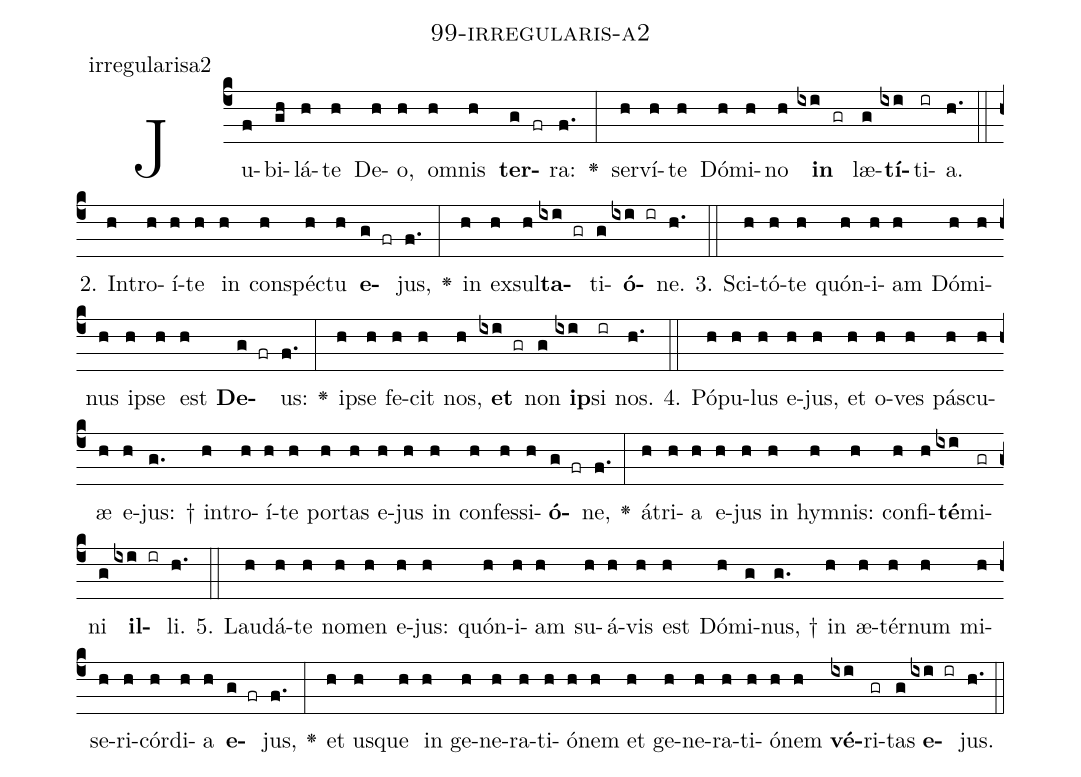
name: 99-irregularis-a2;
annotation: irregularisa2;
%%
(c4)Ju(f)bi(gh)lá(h)te(h) De(h)o,(h) om(h)nis(h) <b>ter</b>(g fr)ra:(f.) <v>\greheightstar</v>(:) ser(h)ví(h)te(h) Dó(h)mi(h)no(h) <b>in</b>(ixi gr) læ(g)<b>tí</b>(ixi)ti(ir)a.(h.) (::)
2. In(h)tro(h)í(h)te(h) in(h) con(h)spéc(h)tu(h) <b>e</b>(g fr)jus,(f.) <v>\greheightstar</v>(:) in(h) ex(h)sul(h)<b>ta</b>(ixi gr)ti(g)<b>ó</b>(ixi ir)ne.(h.) (::)
3. Sci(h)tó(h)te(h) quón(h)i(h)am(h) Dó(h)mi(h)nus(h) ip(h)se(h) est(h) <b>De</b>(g fr)us:(f.) <v>\greheightstar</v>(:) ip(h)se(h) fe(h)cit(h) nos,(h) <b>et</b>(ixi gr) non(g) <b>ip</b>(ixi)si(ir) nos.(h.) (::)
4. Pó(h)pu(h)lus(h) e(h)jus,(h) et(h) o(h)ves(h) pás(h)cu(h)æ(h) e(h)jus: †(g.) in(h)tro(h)í(h)te(h) por(h)tas(h) e(h)jus(h) in(h) con(h)fes(h)si(h)<b>ó</b>(g fr)ne,(f.) <v>\greheightstar</v>(:) á(h)tri(h)a(h) e(h)jus(h) in(h) hym(h)nis:(h) con(h)fi(h)<b>té</b>(ixi)mi(gr)ni(g) <b>il</b>(ixi ir)li.(h.) (::)
5. Lau(h)dá(h)te(h) no(h)men(h) e(h)jus:(h) quón(h)i(h)am(h) su(h)á(h)vis(h) est(h) Dó(h)mi(g)nus, †(g.) in(h) æ(h)tér(h)num(h) mi(h)se(h)ri(h)cór(h)di(h)a(h) <b>e</b>(g fr)jus,(f.) <v>\greheightstar</v>(:) et(h) us(h)que(h) in(h) ge(h)ne(h)ra(h)ti(h)ó(h)nem(h) et(h) ge(h)ne(h)ra(h)ti(h)ó(h)nem(h) <b>vé</b>(ixi)ri(gr)tas(g) <b>e</b>(ixi ir)jus.(h.) (::)
